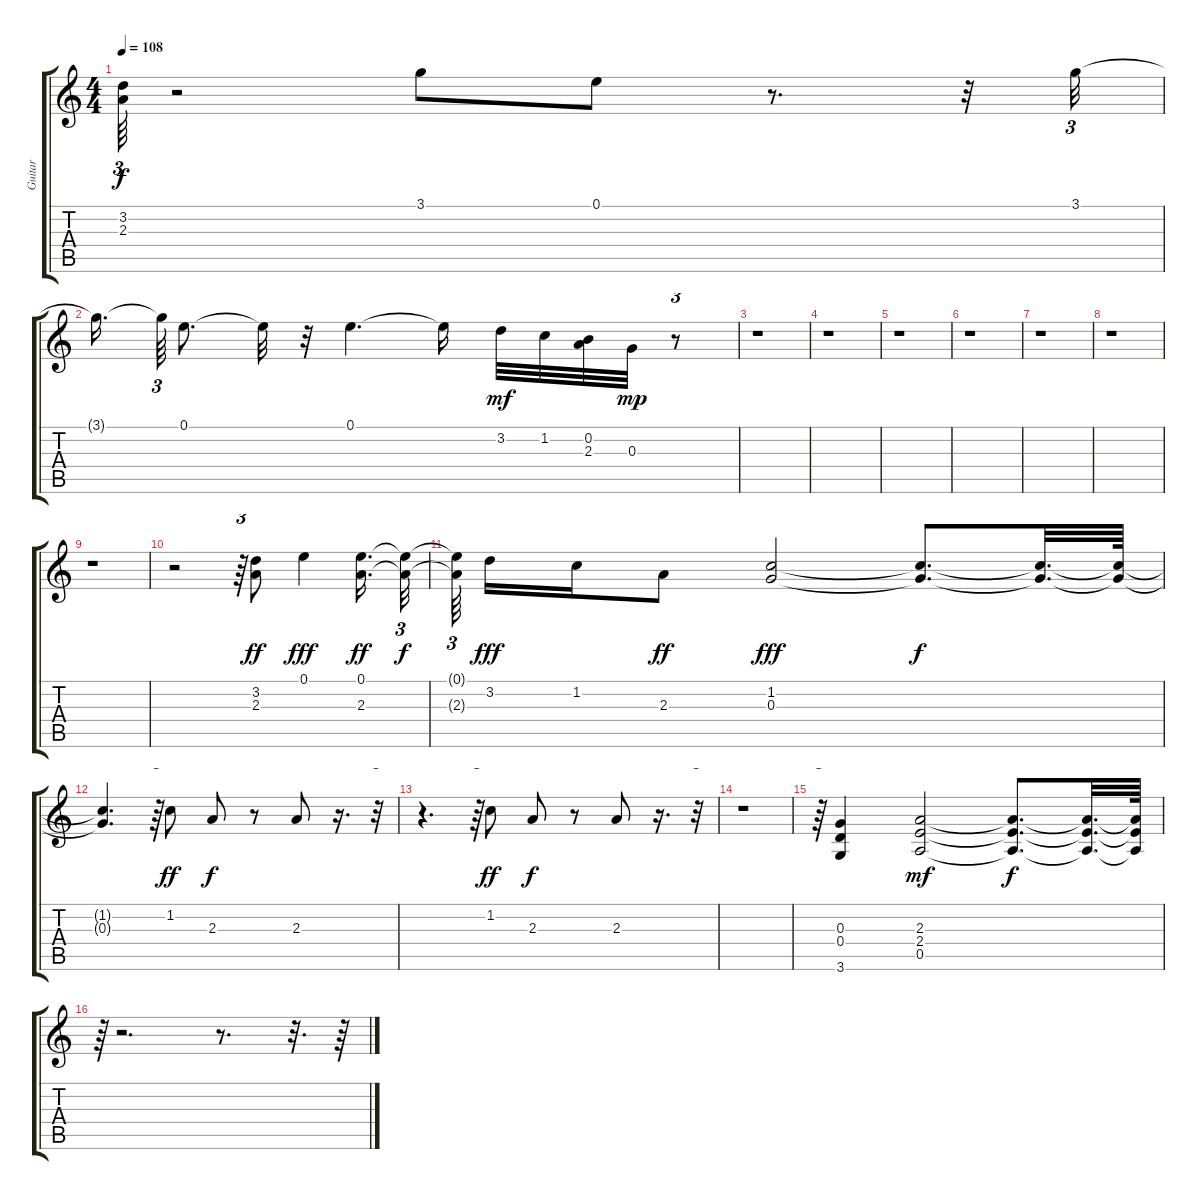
\track ("Guitar" "Guitar") {instrument distortionguitar}
\staff {score tabs}
\tuning (E4 B3 G3 D3 A2 E2) {hide}
\ts (4 4)
\tempo 108
\clef g2
\ks c
(3.2{t} 2.3{t}).64{tu (3 2) dy f} r.2 3.1.8 0.1.8 r.8{d} r.32 3.1.32{tu (3 2)} |
3.1{t}.16{d beam splitsecondary} 3.1{t}.64{tu (3 2)} 0.1.8{d} 0.1{t}.32 r.32 0.1.4{d} 0.1{t}.16 3.2.32{dy mf} 1.2.32 (0.2 2.3).32 0.3.32{dy mp} r.8{tu (3 2)} |
r.1 |
r.1 |
r.1 |
r.1 |
r.1 |
r.1 |
r.1 |
r.2 r.64{tu (3 2)} (3.2 2.3).8{dy ff} 0.1.4{dy fff} (0.1 2.3).16{d dy ff} (0.1{t} 2.3{t}).32{tu (3 2) dy f} |
(0.1{t} 2.3{t}).64{tu (3 2) beam splitsecondary} 3.2.16{dy fff} 1.2.16 2.3.8{dy ff} (1.2 0.3).2{dy fff} (1.2{t} 0.3{t}).8{d dy f} (1.2{t} 0.3{t}).32{d} (1.2{t} 0.3{t}).64 |
(1.2{t} 0.3{t}).4{d} r.64{tu (3 2)} 1.2.8{dy ff} 2.3.8{dy f} r.8 2.3.8 r.16{d} r.32{tu (3 2)} |
r.4{d} r.64{tu (3 2)} 1.2.8{dy ff} 2.3.8{dy f} r.8 2.3.8 r.16{d} r.32{tu (3 2)} |
r.1 |
r.64{tu (3 2)} (0.3 0.4 3.6).4 (2.3 2.4 0.5).2{dy mf} (2.3{t} 2.4{t} 0.5{t}).8{d dy f} (2.3{t} 2.4{t} 0.5{t}).32{d} (2.3{t} 2.4{t} 0.5{t}).64 |
r.64{tu (3 2)} r.2{d} r.8{d} r.32{d} r.64
